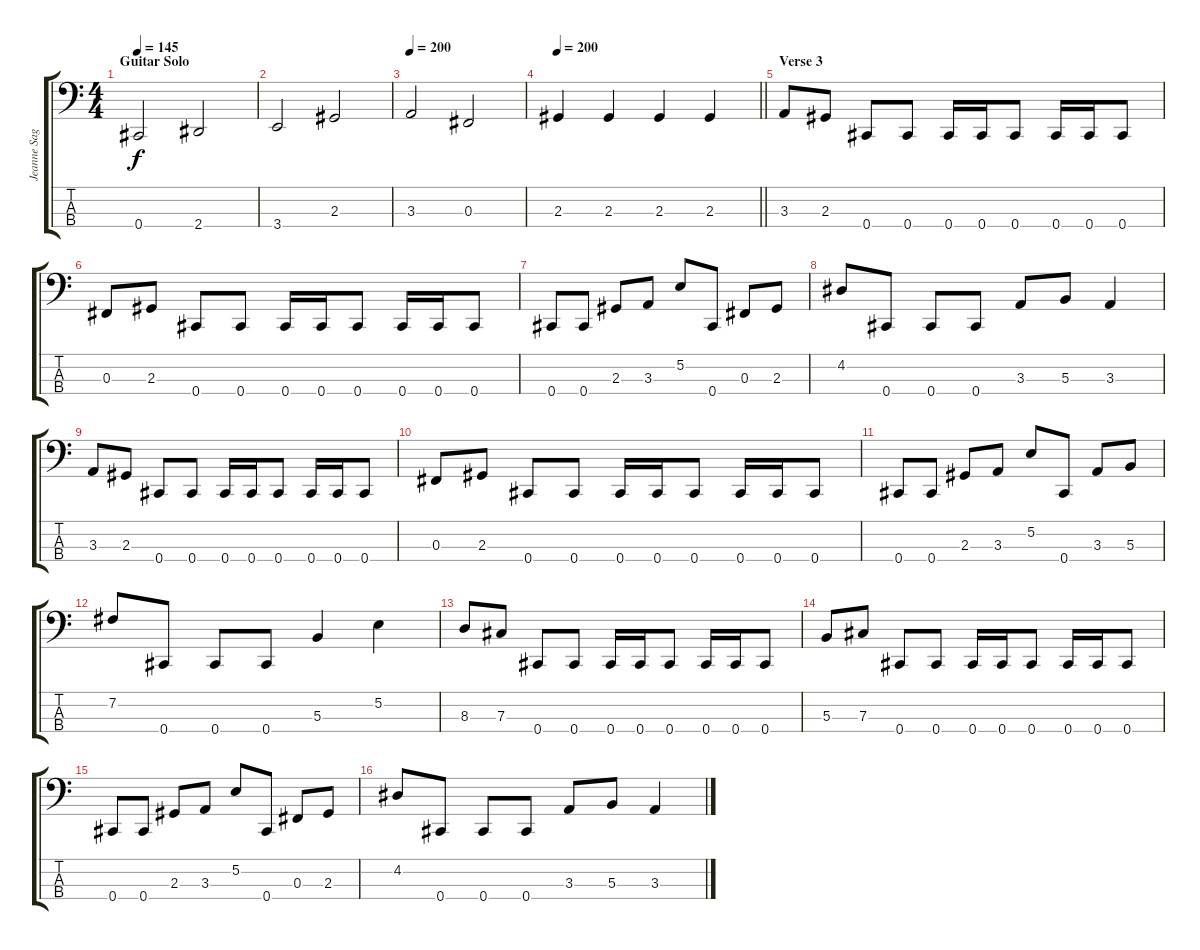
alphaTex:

\track ("Jeanne Sagan" "Jeanne Sag") {instrument electricbasspick}
\staff {score tabs}
\tuning (E2 B1 Gb1 Db1) {hide}
\ts (4 4)
\section ("" "Guitar Solo")
\tempo 145
\clef f4
\ks c
0.4.2{dy f} 2.4.2 |
3.4.2 2.3.2 |
\tempo 200
3.3.2 0.3.2 |
\tempo 200
\barLineRight lightlight
2.3.4 2.3.4 2.3.4 2.3.4 |
\section ("" "Verse 3")
3.3.8 2.3.8 0.4.8 0.4.8 0.4.16 0.4.16 0.4.8 0.4.16 0.4.16 0.4.8 |
0.3.8 2.3.8 0.4.8 0.4.8 0.4.16 0.4.16 0.4.8 0.4.16 0.4.16 0.4.8 |
0.4.8 0.4.8 2.3.8 3.3.8 5.2.8 0.4.8 0.3.8 2.3.8 |
4.2.8 0.4.8 0.4.8 0.4.8 3.3.8 5.3.8 3.3.4 |
3.3.8 2.3.8 0.4.8 0.4.8 0.4.16 0.4.16 0.4.8 0.4.16 0.4.16 0.4.8 |
0.3.8 2.3.8 0.4.8 0.4.8 0.4.16 0.4.16 0.4.8 0.4.16 0.4.16 0.4.8 |
0.4.8 0.4.8 2.3.8 3.3.8 5.2.8 0.4.8 3.3.8 5.3.8 |
7.2.8 0.4.8 0.4.8 0.4.8 5.3.4 5.2.4 |
8.3.8 7.3.8 0.4.8 0.4.8 0.4.16 0.4.16 0.4.8 0.4.16 0.4.16 0.4.8 |
5.3.8 7.3.8 0.4.8 0.4.8 0.4.16 0.4.16 0.4.8 0.4.16 0.4.16 0.4.8 |
0.4.8 0.4.8 2.3.8 3.3.8 5.2.8 0.4.8 0.3.8 2.3.8 |
4.2.8 0.4.8 0.4.8 0.4.8 3.3.8 5.3.8 3.3.4
